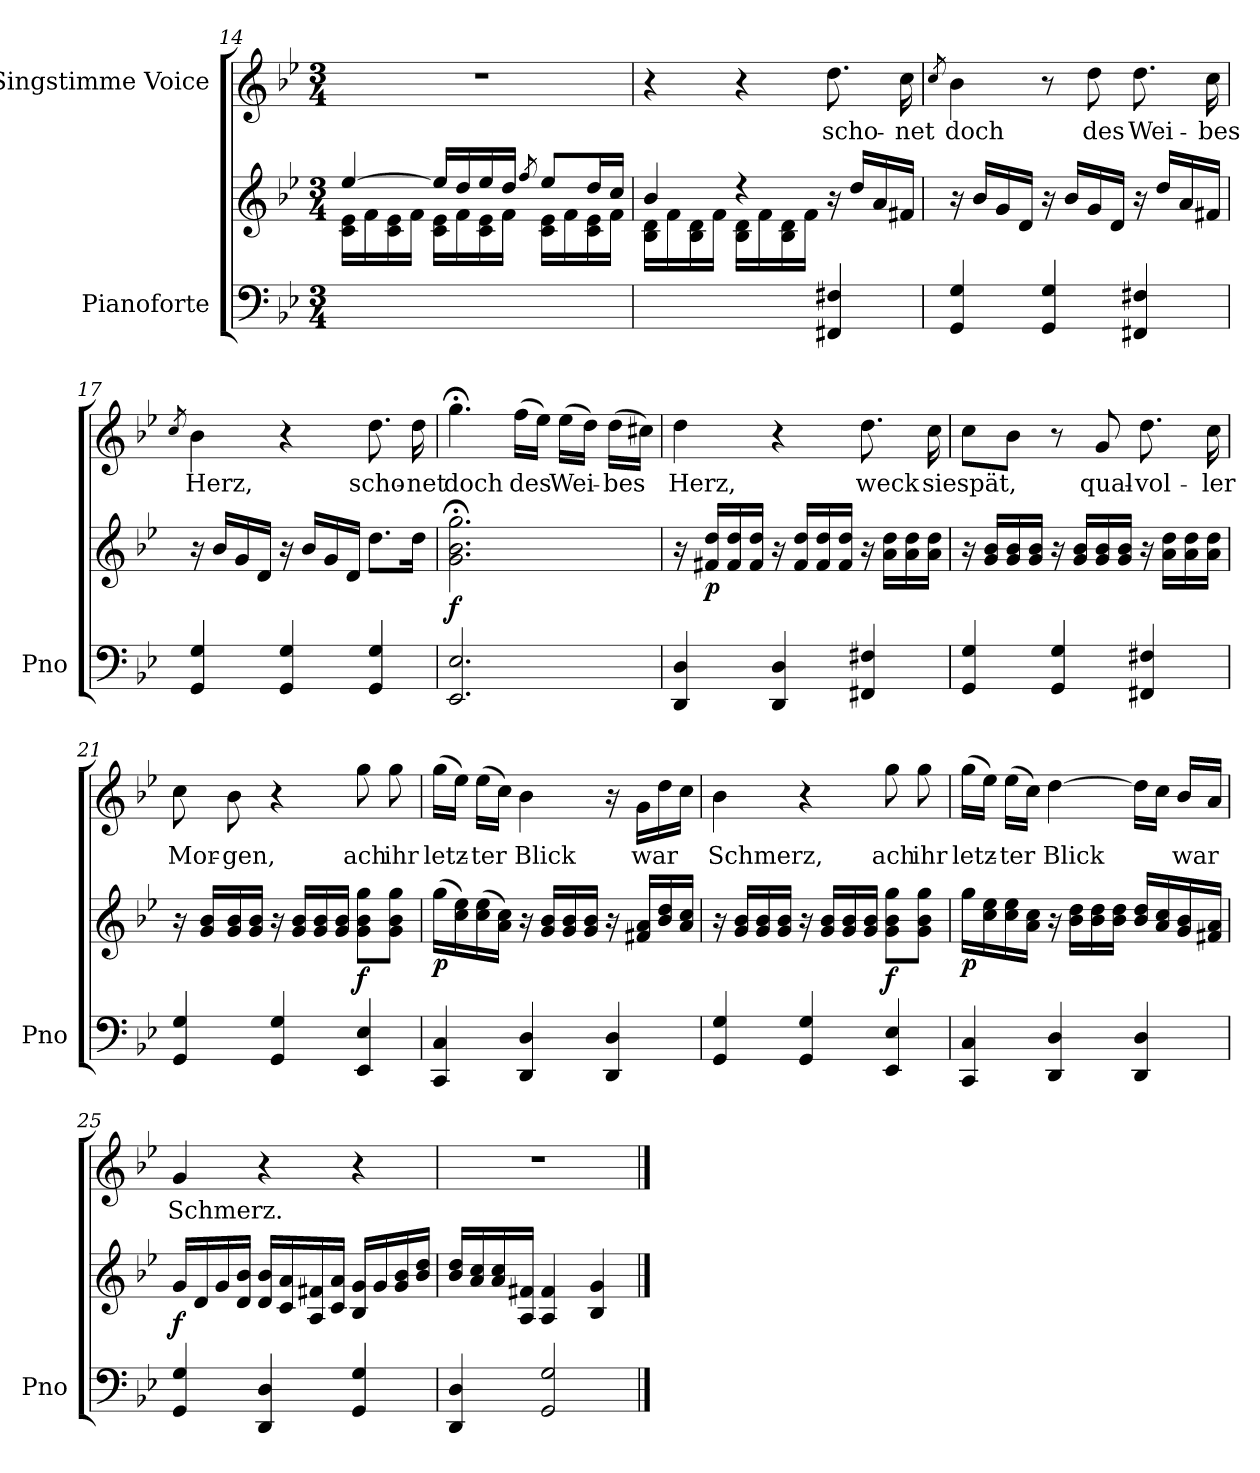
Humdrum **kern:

**kern	**kern	**dynam	**kern	**text
*part2	*part2	*part2	*part1	*part1
*staff3	*staff2	*staff2/3	*staff1	*staff1
*I"Pianoforte	*	*	*I"Singstimme Voice	*
*I'Pno	*	*	*	*
*clefF4	*clefG2	*	*clefG2	*
*k[b-e-]	*k[b-e-]	*	*k[b-e-]	*
*M3/4	*M3/4	*	*M3/4	*
=14	=14	=14	=14	=14
*	*^	*	*	*
2.ryy	[>4ee-/	16c\ 16e-\LL	.	2.r	.
.	.	16f\	.	.	.
.	.	16c\ 16e-\	.	.	.
.	.	16f\JJ	.	.	.
.	16ee-/LL]	16c\ 16e-\LL	.	.	.
.	16dd/	16f\	.	.	.
.	16ee-/	16c\ 16e-\	.	.	.
.	16dd/JJ	16f\JJ	.	.	.
.	8qff/	.	.	.	.
.	8ee-/L	16c\ 16e-\LL	.	.	.
.	.	16f\	.	.	.
.	16dd/L	16c\ 16e-\	.	.	.
.	16cc/JJ	16f\JJ	.	.	.
!!LO:LB:g=z
=15	=15	=15	=15	=15	=15
2ryy	4b-/	16B-\ 16d\LL	.	4r	.
.	.	16f\	.	.	.
.	.	16B-\ 16d\	.	.	.
.	.	16f\JJ	.	.	.
.	4r	16B-\ 16d\LL	.	4r	.
.	.	16f\	.	.	.
.	.	16B-\ 16d\	.	.	.
.	.	16f\JJ	.	.	.
!	!	!	!	!	!LO:LY:b
4FF#X/ 4F#X/	16r	4ryy	.	8.dd\	scho-
.	16dd/LL	.	.	.	.
.	16a/	.	.	.	.
!	!	!	!	!	!LO:LY:b
.	16f#X/JJ	.	.	16cc\	-net
*	*v	*v	*	*	*
=16	=16	=16	=16	=16
.	.	.	8qcc/	.
!	!	!	!	!LO:LY:b
4GG/ 4G/	16r	.	4b-\	doch
.	16b-/LL	.	.	.
.	16g/	.	.	.
.	16d/JJ	.	.	.
4GG/ 4G/	16r	.	8r	.
.	16b-/LL	.	.	.
!	!	!	!	!LO:LY:b
.	16g/	.	8dd\	des
.	16d/JJ	.	.	.
!	!	!	!	!LO:LY:b
4FF#X/ 4F#X/	16r	.	8.dd\	Wei-
.	16dd/LL	.	.	.
.	16a/	.	.	.
!	!	!	!	!LO:LY:b
.	16f#X/JJ	.	16cc\	-bes
!!LO:PB:g=z
=17	=17	=17	=17	=17
.	.	.	8qcc/	.
!	!	!	!	!LO:LY:b
4GG/ 4G/	16r	.	4b-\	Herz,
.	16b-/LL	.	.	.
.	16g/	.	.	.
.	16d/JJ	.	.	.
4GG/ 4G/	16r	.	4r	.
.	16b-/LL	.	.	.
.	16g/	.	.	.
.	16d/JJ	.	.	.
!	!	!	!	!LO:LY:b
4GG/ 4G/	8.dd\L	.	8.dd\	scho-
!	!	!	!	!LO:LY:b
.	16dd\Jk	.	16dd\	-net
=18	=18	=18	=18	=18
!	!	!LO:DY:b	!	!LO:LY:b
2.EE-/ 2.E-/	2.g\;< 2.b-\;< 2.gg\;<	f	4.gg;<\	doch
!	!	!	!	!LO:LY:b
.	.	.	(16ff\LL	des
.	.	.	16ee-\JJ)	.
!	!	!	!	!LO:LY:b
.	.	.	(16ee-\LL	Wei-
.	.	.	16dd\JJ)	.
!	!	!	!	!LO:LY:b
.	.	.	(16dd\LL	-bes
.	.	.	16cc#X\JJ)	.
=19	=19	=19	=19	=19
!	!	!	!	!LO:LY:b
4DD/ 4D/	16r	.	4dd\	Herz,
!	!	!LO:DY:b	!	!
.	16f#X/ 16dd/LL	p	.	.
.	16f#/ 16dd/	.	.	.
.	16f#/ 16dd/JJ	.	.	.
4DD/ 4D/	16r	.	4r	.
.	16f#/ 16dd/LL	.	.	.
.	16f#/ 16dd/	.	.	.
.	16f#/ 16dd/JJ	.	.	.
!	!	!	!	!LO:LY:b
4FF#X/ 4F#X/	16r	.	8.dd\	weck
.	16a\ 16dd\LL	.	.	.
.	16a\ 16dd\	.	.	.
!	!	!	!	!LO:LY:b
.	16a\ 16dd\JJ	.	16cc\	sie
=20	=20	=20	=20	=20
!	!	!	!	!LO:LY:b
4GG/ 4G/	16r	.	8cc\L	spät,
.	16g/ 16b-/LL	.	.	.
.	16g/ 16b-/	.	8b-\J	.
.	16g/ 16b-/JJ	.	.	.
4GG/ 4G/	16r	.	8r	.
.	16g/ 16b-/LL	.	.	.
!	!	!	!	!LO:LY:b
.	16g/ 16b-/	.	8g/	qual-
.	16g/ 16b-/JJ	.	.	.
!	!	!	!	!LO:LY:b
4FF#X/ 4F#X/	16r	.	8.dd\	-vol-
.	16a\ 16dd\LL	.	.	.
.	16a\ 16dd\	.	.	.
!	!	!	!	!LO:LY:b
.	16a\ 16dd\JJ	.	16cc\	-ler
!!LO:LB:g=z
=21	=21	=21	=21	=21
!	!	!	!	!LO:LY:b
4GG/ 4G/	16r	.	8cc\	Mor-
.	16g/ 16b-/LL	.	.	.
!	!	!	!	!LO:LY:b
.	16g/ 16b-/	.	8b-\	-gen,
.	16g/ 16b-/JJ	.	.	.
4GG/ 4G/	16r	.	4r	.
.	16g/ 16b-/LL	.	.	.
.	16g/ 16b-/	.	.	.
.	16g/ 16b-/JJ	.	.	.
!	!	!LO:DY:b	!	!LO:LY:b
4EE-/ 4E-/	8g\ 8b-\ 8gg\L	f	8gg\	ach
!	!	!	!	!LO:LY:b
.	8g\ 8b-\ 8gg\J	.	8gg\	ihr
=22	=22	=22	=22	=22
!	!	!LO:DY:b	!	!LO:LY:b
4CC/ 4C/	(16gg\LL	p	(16gg\LL	letz-
.	16cc\ 16ee-\)	.	16ee-\JJ)	.
!	!	!	!	!LO:LY:b
.	(16cc\ 16ee-\	.	(16ee-\LL	-ter
.	16a\ 16cc\JJ)	.	16cc\JJ)	.
!	!	!	!	!LO:LY:b
4DD/ 4D/	16r	.	4b-\	Blick
.	16g/ 16b-/LL	.	.	.
.	16g/ 16b-/	.	.	.
.	16g/ 16b-/JJ	.	.	.
4DD/ 4D/	16r	.	16r	.
!	!	!	!	!LO:LY:b
.	16f#X/ 16a/LL	.	16g\LL	war
.	16b-/ 16dd/	.	16dd\	.
.	16a/ 16cc/JJ	.	16cc\JJ	.
!!LO:LB:g=z
=23	=23	=23	=23	=23
!	!	!	!	!LO:LY:b
4GG/ 4G/	16r	.	4b-\	Schmerz,
.	16g/ 16b-/LL	.	.	.
.	16g/ 16b-/	.	.	.
.	16g/ 16b-/JJ	.	.	.
4GG/ 4G/	16r	.	4r	.
.	16g/ 16b-/LL	.	.	.
.	16g/ 16b-/	.	.	.
.	16g/ 16b-/JJ	.	.	.
!	!	!LO:DY:b	!	!LO:LY:b
4EE-/ 4E-/	8g\ 8b-\ 8gg\L	f	8gg\	ach
!	!	!	!	!LO:LY:b
.	8g\ 8b-\ 8gg\J	.	8gg\	ihr
=24	=24	=24	=24	=24
!	!	!LO:DY:b	!	!LO:LY:b
4CC/ 4C/	16gg\LL	p	(16gg\LL	letz-
.	16cc\ 16ee-\	.	16ee-\JJ)	.
!	!	!	!	!LO:LY:b
.	16cc\ 16ee-\	.	(16ee-\LL	-ter
.	16a\ 16cc\JJ	.	16cc\JJ)	.
!	!	!	!	!LO:LY:b
4DD/ 4D/	16r	.	[4dd\	Blick
.	16b-\ 16dd\LL	.	.	.
.	16b-\ 16dd\	.	.	.
.	16b-\ 16dd\JJ	.	.	.
4DD/ 4D/	16b-/ 16dd/LL	.	16dd\LL]	.
.	16a/ 16cc/	.	16cc\JJ	.
!	!	!	!	!LO:LY:b
.	16g/ 16b-/	.	16b-/LL	war
.	16f#X/ 16a/JJ	.	16a/JJ	.
=25	=25	=25	=25	=25
!	!	!LO:DY:b	!	!LO:LY:b
4GG/ 4G/	16g/LL	f	4g/	Schmerz.
.	16d/	.	.	.
.	16g/	.	.	.
.	16d/ 16b-/JJ	.	.	.
4DD/ 4D/	16d/ 16b-/LL	.	4r	.
.	16c/ 16a/	.	.	.
.	16A/ 16f#X/	.	.	.
.	16c/ 16a/JJ	.	.	.
4GG/ 4G/	16B-/ 16g/LL	.	4r	.
.	16g/	.	.	.
.	16g/ 16b-/	.	.	.
.	16b-/ 16dd/JJ	.	.	.
=26	=26	=26	=26	=26
4DD/ 4D/	16b-/ 16dd/LL	.	2.r	.
.	16a/ 16cc/	.	.	.
.	16a/ 16cc/	.	.	.
.	16A/ 16f#X/JJ	.	.	.
2GG/ 2G/	4A/ 4f#/	.	.	.
.	4B-/ 4g/	.	.	.
==	==	==	==	==
*-	*-	*-	*-	*-
